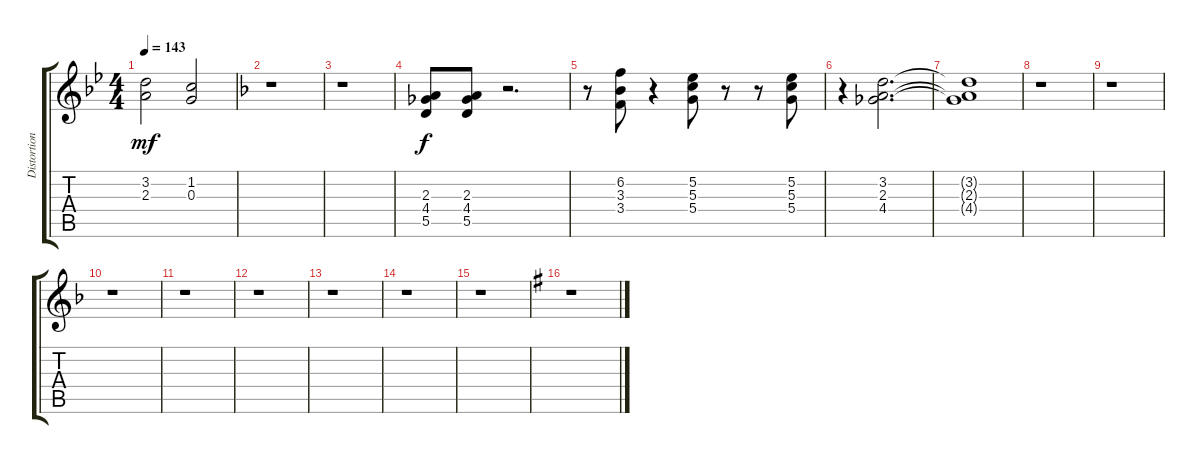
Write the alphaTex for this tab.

\track ("Distortion L" "Distortion") {instrument distortionguitar}
\staff {score tabs}
\tuning (E4 B3 G3 D3 A2 D2) {hide}
\ts (4 4)
\tempo 143
\clef g2
\ks bb
(3.2 2.3).2{dy mf} (1.2 0.3).2 |
\ks f
r.1 |
r.1 |
(2.3 4.4 5.5).8{dy f} (2.3 4.4 5.5).8 r.2{d} |
r.8 (6.2 3.3 3.4).8 r.4 (5.2 5.3 5.4).8 r.8 r.8 (5.2 5.3 5.4).8 |
r.4 (3.2 2.3 4.4).2{d} |
(3.2{t} 2.3{t} 4.4{t}).1 |
r.1 |
r.1 |
r.1 |
r.1 |
r.1 |
r.1 |
r.1 |
r.1 |
\ks g
r.1
